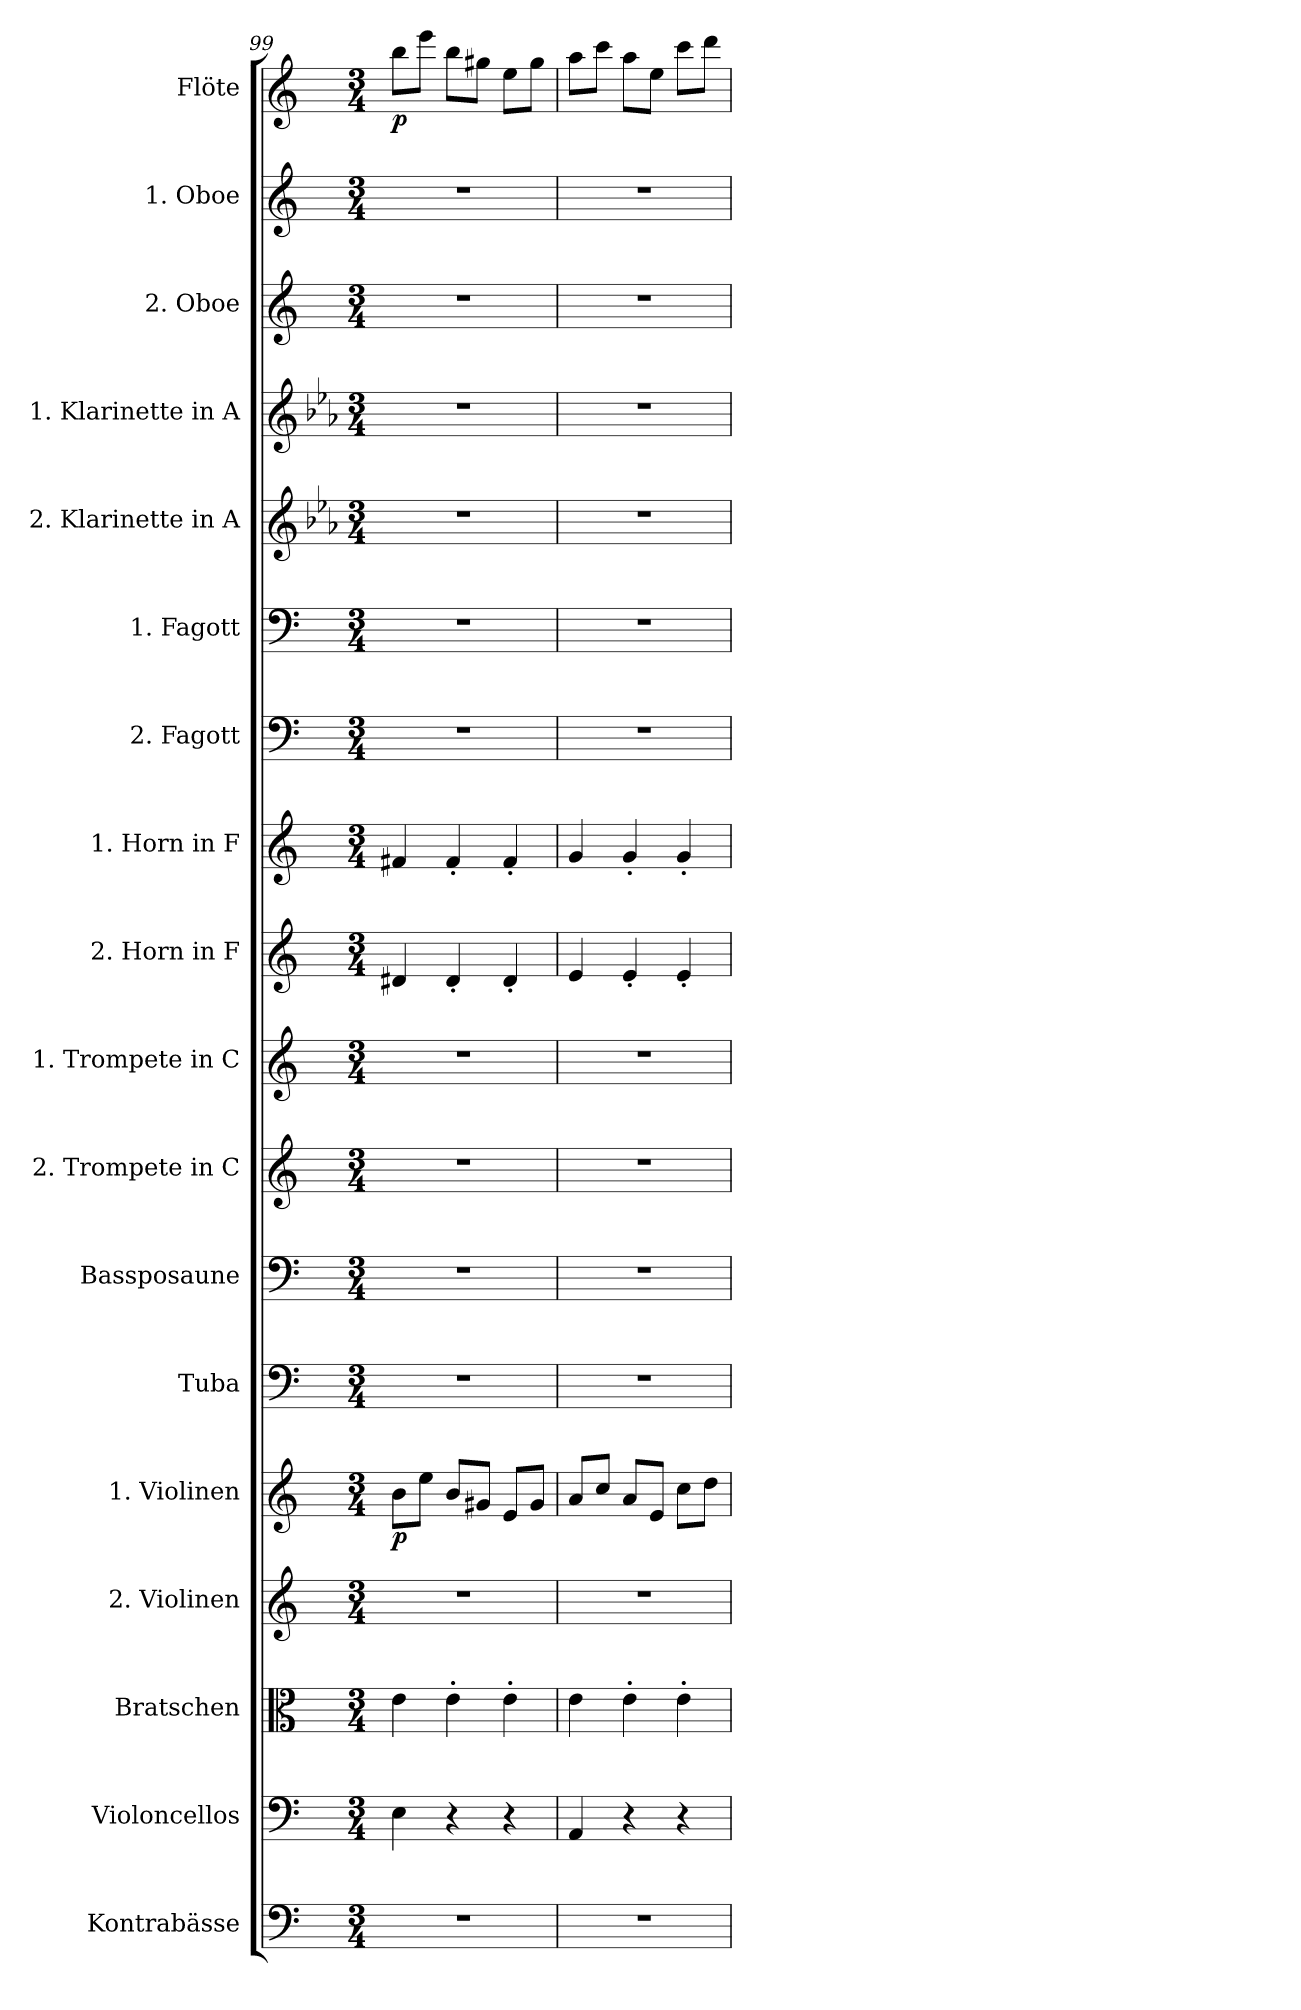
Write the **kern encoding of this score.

**kern	**kern	**kern	**kern	**kern	**dynam	**kern	**kern	**kern	**kern	**kern	**kern	**kern	**kern	**kern	**kern	**kern	**kern	**kern	**dynam
*part18	*part17	*part16	*part15	*part14	*part14	*part13	*part12	*part11	*part10	*part9	*part8	*part7	*part6	*part5	*part4	*part3	*part2	*part1	*part1
*staff18	*staff17	*staff16	*staff15	*staff14	*staff14	*staff13	*staff12	*staff11	*staff10	*staff9	*staff8	*staff7	*staff6	*staff5	*staff4	*staff3	*staff2	*staff1	*staff1
*I"Kontrabässe	*I"Violoncellos	*I"Bratschen	*I"2. Violinen	*I"1. Violinen	*	*I"Tuba	*I"Bassposaune	*I"2. Trompete in C	*I"1. Trompete in C	*I"2. Horn in F	*I"1. Horn in F	*I"2. Fagott	*I"1. Fagott	*I"2. Klarinette in A	*I"1. Klarinette in A	*I"2. Oboe	*I"1. Oboe	*I"Flöte	*
*I'Kbs.	*I'Vcs.	*I'Bran.	*I'2. Vln.	*I'1. Vln.	*	*I'Tba.	*I'B.psn.	*	*	*	*	*I'2. Fgt.	*I'1. Fgt.	*	*	*I'2. Ob.	*I'1. Ob.	*I'Fl.	*
*clefF4	*clefF4	*clefC3	*clefG2	*clefG2	*	*clefF4	*clefF4	*clefG2	*clefG2	*clefG2	*clefG2	*clefF4	*clefF4	*clefG2	*clefG2	*clefG2	*clefG2	*clefG2	*
*ITrd7c12	*	*	*	*	*	*	*	*	*	*ITrd4c7	*ITrd4c7	*	*	*ITrd2c3	*ITrd2c3	*	*	*	*
*k[]	*k[]	*k[]	*k[]	*k[]	*	*k[]	*k[]	*k[]	*k[]	*k[b-]	*k[b-]	*k[]	*k[]	*k[]	*k[]	*k[]	*k[]	*k[]	*
*M3/4	*M3/4	*M3/4	*M3/4	*M3/4	*	*M3/4	*M3/4	*M3/4	*M3/4	*M3/4	*M3/4	*M3/4	*M3/4	*M3/4	*M3/4	*M3/4	*M3/4	*M3/4	*
=99	=99	=99	=99	=99	=99	=99	=99	=99	=99	=99	=99	=99	=99	=99	=99	=99	=99	=99	=99
!	!	!	!	!	!LO:DY:b	!	!	!	!	!	!	!	!	!	!	!	!	!	!LO:DY:b
2.r	4E\	4e\	2.r	8b\L	p	2.r	2.r	2.r	2.r	4G#X/	4Bn/	2.r	2.r	2.r	2.r	2.r	2.r	8bb\L	p
.	.	.	.	8ee\J	.	.	.	.	.	.	.	.	.	.	.	.	.	8eee\J	.
.	4r	4e'\	.	8b/L	.	.	.	.	.	4G#'/	4B'/	.	.	.	.	.	.	8bb\L	.
.	.	.	.	8g#X/J	.	.	.	.	.	.	.	.	.	.	.	.	.	8gg#X\J	.
.	4r	4e'\	.	8e/L	.	.	.	.	.	4G#'/	4B'/	.	.	.	.	.	.	8ee\L	.
.	.	.	.	8g#/J	.	.	.	.	.	.	.	.	.	.	.	.	.	8gg#\J	.
=100	=100	=100	=100	=100	=100	=100	=100	=100	=100	=100	=100	=100	=100	=100	=100	=100	=100	=100	=100
2.r	4AA/	4e\	2.r	8a/L	.	2.r	2.r	2.r	2.r	4A/	4c/	2.r	2.r	2.r	2.r	2.r	2.r	8aa\L	.
.	.	.	.	8cc/J	.	.	.	.	.	.	.	.	.	.	.	.	.	8ccc\J	.
.	4r	4e'\	.	8a/L	.	.	.	.	.	4A'/	4c'/	.	.	.	.	.	.	8aa\L	.
.	.	.	.	8e/J	.	.	.	.	.	.	.	.	.	.	.	.	.	8ee\J	.
.	4r	4e'\	.	8cc\L	.	.	.	.	.	4A'/	4c'/	.	.	.	.	.	.	8ccc\L	.
.	.	.	.	8dd\J	.	.	.	.	.	.	.	.	.	.	.	.	.	8ddd\J	.
=	=	=	=	=	=	=	=	=	=	=	=	=	=	=	=	=	=	=	=
*-	*-	*-	*-	*-	*-	*-	*-	*-	*-	*-	*-	*-	*-	*-	*-	*-	*-	*-	*-
